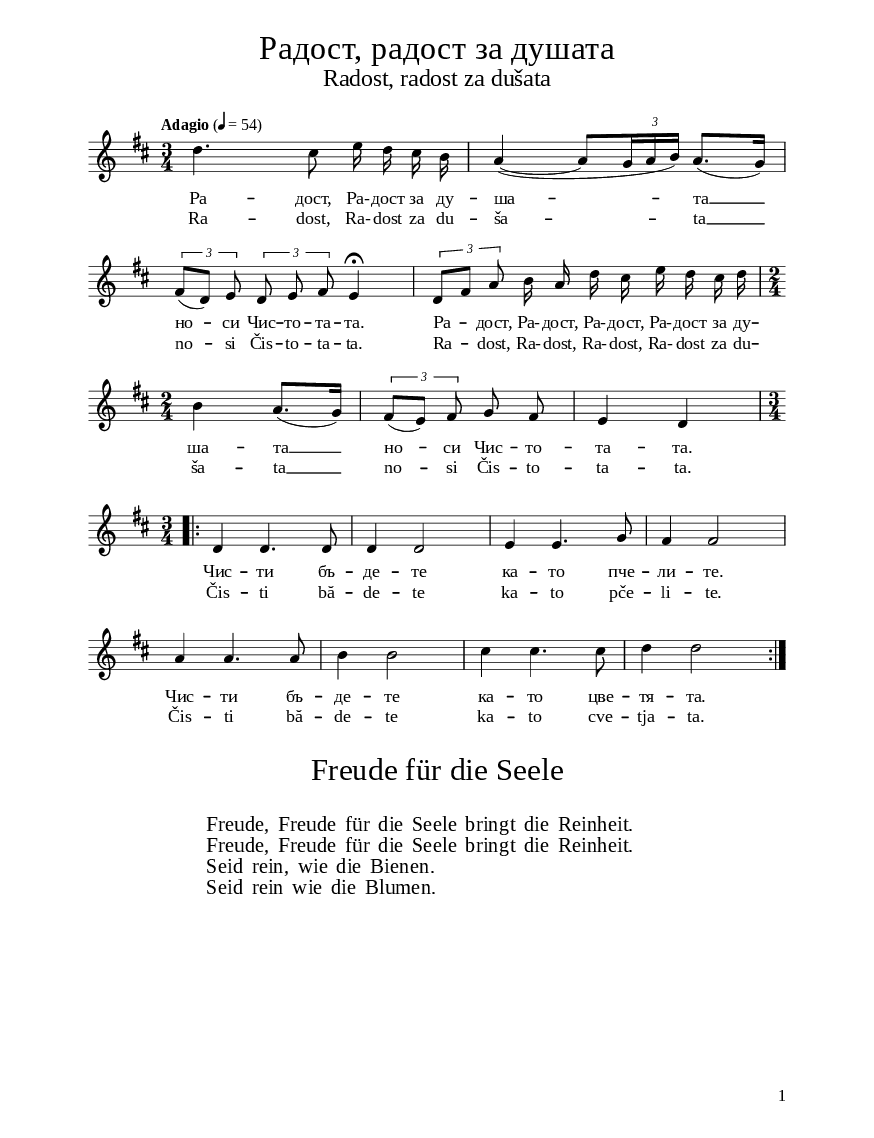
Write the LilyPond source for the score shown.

\version "2.24.1"

% include paper part and global functions
\include "include/globals.ily"

\bookpart {
  \label #'ref155_1
  \tocItem \markup "Радост, радост за душата – Radost, radost za dušata"
  \include "include/bookpart-paper.ily"
  \score {
    \include "include/score-layout.ily"

    \new Voice \absolute {
      \clef treble
      \key d \major
      \time 3/4
      \tempoFunc "Adagio" 4 "54"
      \autoBeamOff
      d''4.  cis''8  e''16  d''16
      cis''16  b'16 | % 2
      a'4 ( ~  a'8 [ \once \omit TupletBracket
      \times 2/3  {
        g'16  a'16  b'16 ) ]
      }
      a'8. ( [  g'16 ) ] \break | % 3

      \times 2/3  {
        fis'8 ( [  d'8 ) ] e'8
      }

      \times 2/3  {
        d'8   e'8  fis'8
      }
      e'4 ^\fermata \noBreak | % 4

      \times 2/3  {
        d'8 [  fis'8 ] a'8
      }
      b'16  a'16  d''16  cis''16
      e''16  d''16  cis''16  d''16
      \break | % 5
      \time 2/4
      b'4  a'8. [(  g'16 )]
      \times 2/3  {
        fis'8 ( [  e'8 ) ] fis'8
      }
      % 6
      g'8  fis'8  e'4  d'4 \time 3/4 \break \repeat
      volta 2 {
        | % 7
        d'4  d'4.  d'8 | % 8
        d'4  d'2 | % 9
        e'4  e'4.  g'8 |
        fis'4  fis'2 \break | % 11
        a'4  a'4.  a'8 | % 12
        b'4  b'2 | % 13
        cis''4  cis''4.  cis''8 | % 14
        d''4  d''2
      }

    }

    \addlyrics {
      Ра -- дост, "Ра-" -- дост за ду -- ша
      --  та __  но -- си
      Чис -- то -- та -- та. Ра -- дост,
      "Ра-" -- дост, "Ра-" -- дост, "Ра-" -- дост
      за ду -- ша -- та __  но -- си
      Чис -- то -- та -- та. Чис -- ти бъ --
      де -- те ка -- то пче -- ли -- те.
      Чис -- ти бъ -- де -- те ка -- то
      цве -- тя -- та.
    }

    \addlyrics {
      Ra -- dost, "Ra-" -- dost za du -- ša
      --  ta __  no -- si
      Čis -- to -- ta -- ta. Ra -- dost,
      "Ra-" -- dost, "Ra-" -- dost, "Ra-" -- dost
      za du -- ša -- ta __  no -- si
      Čis -- to -- ta -- ta. Čis -- ti bă --
      de -- te ka -- to pče -- li -- te.
      Čis -- ti bă -- de -- te ka -- to
      cve -- tja -- ta.
    }
    \header {
      title = \titleFunc "Радост, радост за душата" "Radost, radost za dušata"
    }

    \midi{}

  } % score



  % include foreign translation(s) of the song
  \version "2.20.0"

\markup \fill-line { \fontsize #6 "Freude für die Seele" }
\markup \null
\markup \null
\markup \fontsize #+2.5 {
  \hspace #10
  \override #'(baseline-skip . 2)

  \column {
    \line { " " }

\line { " "Freude, Freude für die Seele bringt die Reinheit. }

\line { " "Freude, Freude für die Seele bringt die Reinheit. }

\line { " "Seid rein, wie die Bienen.}

\line { " "Seid rein wie die Blumen.}

  }
}


} % bookpart
